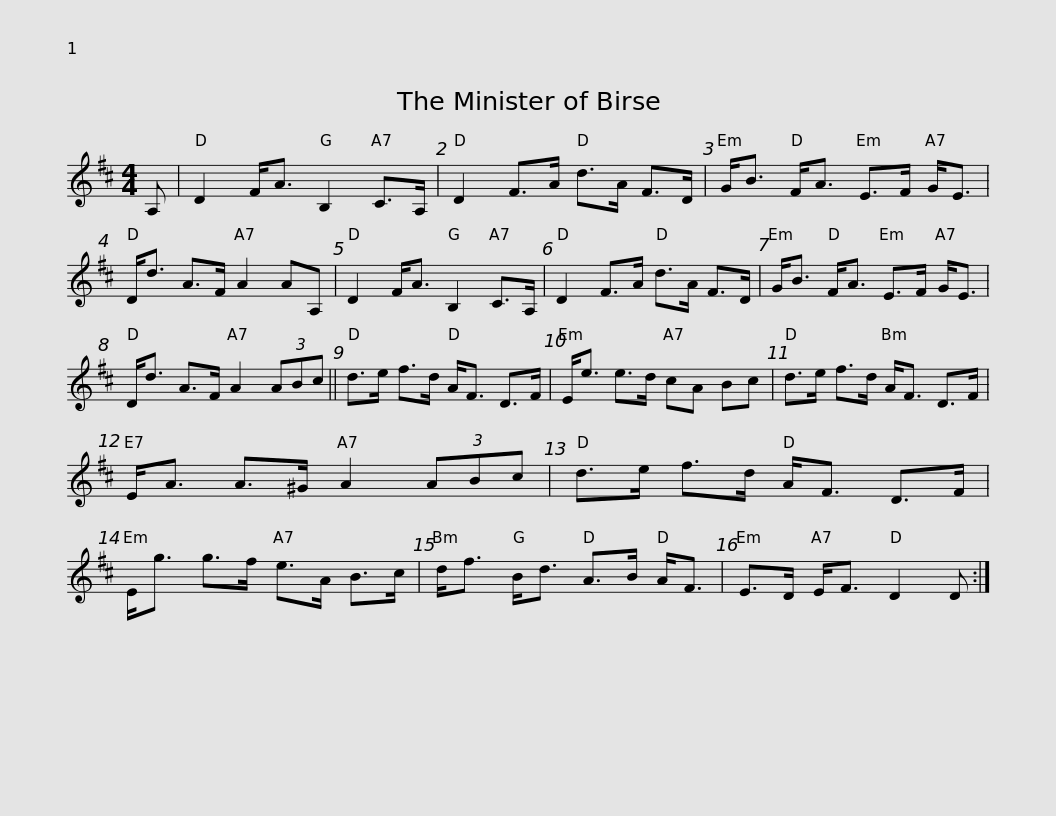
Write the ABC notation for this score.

X:1
L:1/8
M:4/4
I:linebreak $
K:D
V:1 treble
V:1
 A, | D2 F<A B,2 C>A, | D2 F>A d>A F>D | G<B F<A E>F G<E | D<d A>F A2 AA, | %5
 D2 F<A B,2 C>A, |$ D2 F>A d>A F>D | G<B F<A E>F G<E | D<d A>F A2 (3ABc || d>e f>d A<F D>F | %10
 E<e e>d cA Bc |$ d>e f>d A<F D>F | E<A A>^G A2 (3ABc | d>e f>d A<F D>F | E<g g>f e>A B>c |$ %15
 d<f B<d A>B A<F | E>D E<F D2 D :| %17
